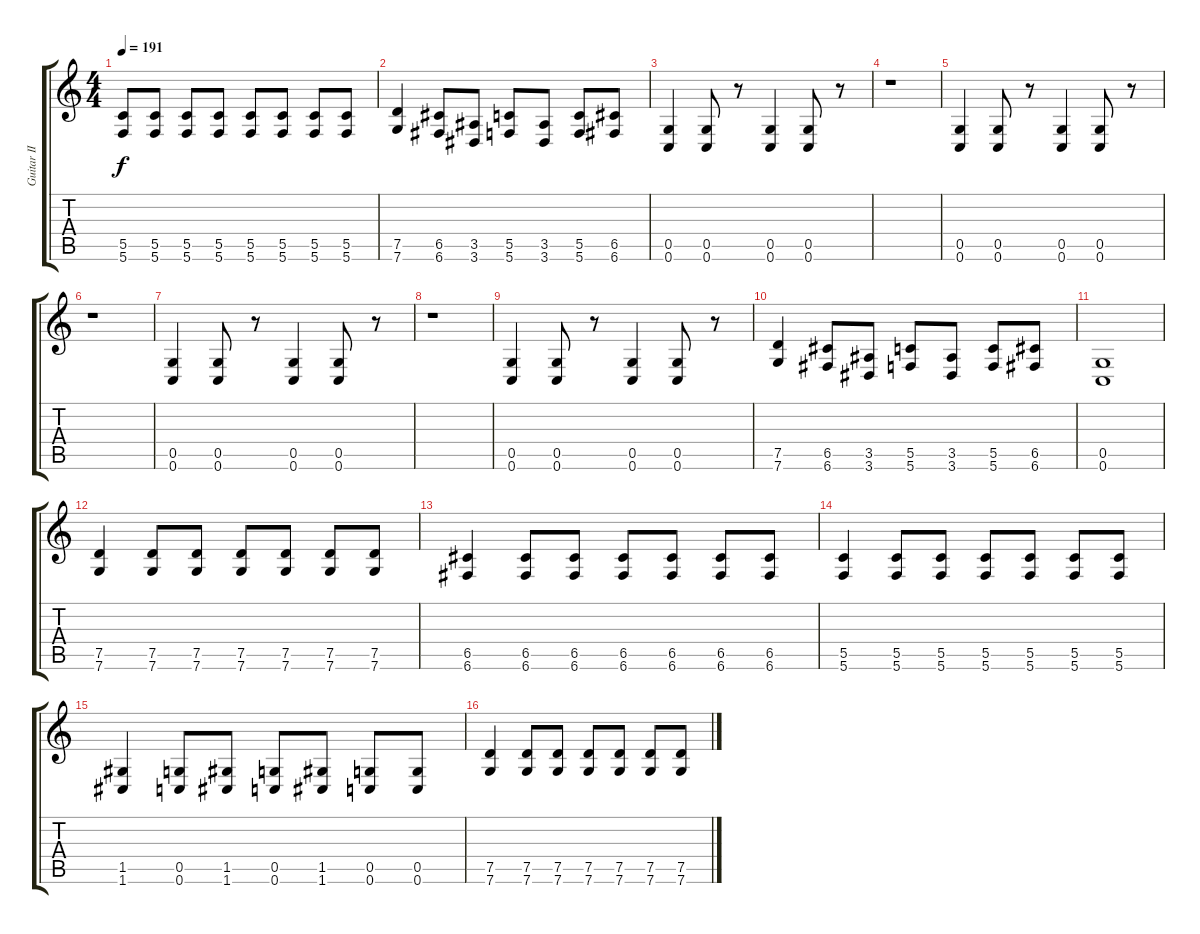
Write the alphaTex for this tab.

\track ("Guitar II" "Guitar II") {instrument distortionguitar}
\staff {score tabs}
\tuning (D4 A3 F3 C3 G2 C2) {hide}
\ts (4 4)
\tempo 191
\clef g2
\ks c
(5.5 5.6).8{dy f} (5.5 5.6).8 (5.5 5.6).8 (5.5 5.6).8 (5.5 5.6).8 (5.5 5.6).8 (5.5 5.6).8 (5.5 5.6).8 |
(7.5 7.6).4 (6.5 6.6).8 (3.5 3.6).8 (5.5 5.6).8 (3.5 3.6).8 (5.5 5.6).8 (6.5 6.6).8 |
(0.5 0.6).4 (0.5 0.6).8 r.8 (0.5 0.6).4 (0.5 0.6).8 r.8 |
r.1 |
(0.5 0.6).4 (0.5 0.6).8 r.8 (0.5 0.6).4 (0.5 0.6).8 r.8 |
r.1 |
(0.5 0.6).4 (0.5 0.6).8 r.8 (0.5 0.6).4 (0.5 0.6).8 r.8 |
r.1 |
(0.5 0.6).4 (0.5 0.6).8 r.8 (0.5 0.6).4 (0.5 0.6).8 r.8 |
(7.5 7.6).4 (6.5 6.6).8 (3.5 3.6).8 (5.5 5.6).8 (3.5 3.6).8 (5.5 5.6).8 (6.5 6.6).8 |
(0.5 0.6).1 |
(7.5 7.6).4 (7.5 7.6).8 (7.5 7.6).8 (7.5 7.6).8 (7.5 7.6).8 (7.5 7.6).8 (7.5 7.6).8 |
(6.5 6.6).4 (6.5 6.6).8 (6.5 6.6).8 (6.5 6.6).8 (6.5 6.6).8 (6.5 6.6).8 (6.5 6.6).8 |
(5.5 5.6).4 (5.5 5.6).8 (5.5 5.6).8 (5.5 5.6).8 (5.5 5.6).8 (5.5 5.6).8 (5.5 5.6).8 |
(1.5 1.6).4 (0.5 0.6).8 (1.5 1.6).8 (0.5 0.6).8 (1.5 1.6).8 (0.5 0.6).8 (0.5 0.6).8 |
(7.5 7.6).4 (7.5 7.6).8 (7.5 7.6).8 (7.5 7.6).8 (7.5 7.6).8 (7.5 7.6).8 (7.5 7.6).8
